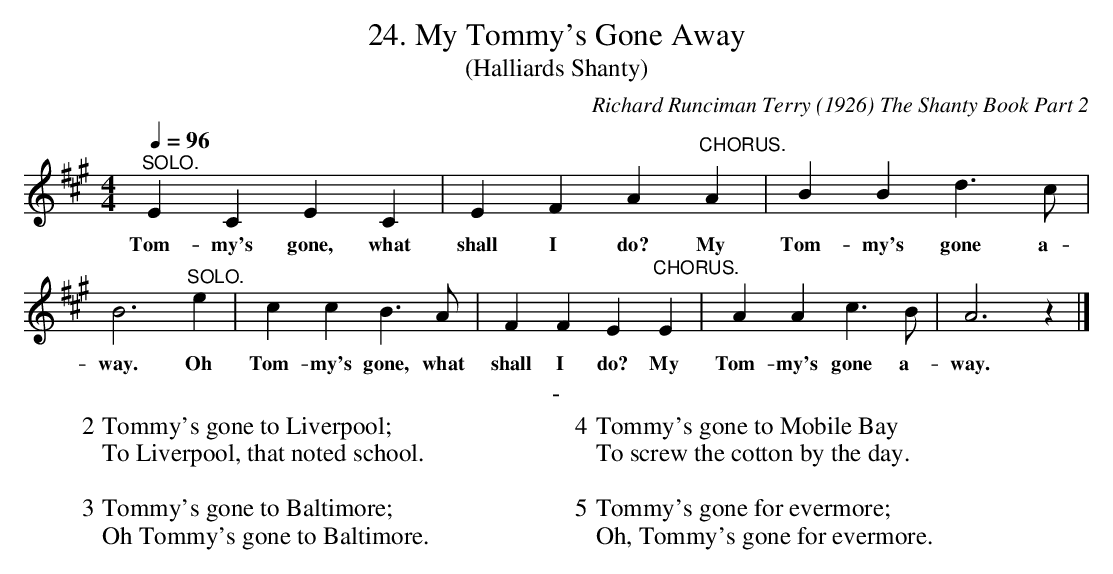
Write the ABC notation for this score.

X:1
T:24. My Tommy's Gone Away
T:(Halliards Shanty)
C:Richard Runciman Terry (1926) The Shanty Book Part 2
L:1/4
Q:1/4=96
M:4/4
K:A
"^SOLO." E C E C | E F A "^CHORUS." A |
w: Tom-my's gone, what | shall I do? My |
B B d3/2 c/ | B3 "^SOLO." e | c c B3/2 A/ |
w: Tom-my's gone a- | way. Oh | Tom-my's gone, what |
F F E "^CHORUS." E | A A c3/2 B/ | A3 z |]
w: shall I do? My | Tom-my's gone a- | way.
T: -
W: 2 Tommy's gone to Liverpool;
W: To Liverpool, that noted school.
W:
W: 3 Tommy's gone to Baltimore;
W: Oh Tommy's gone to Baltimore.
W:
W: 4 Tommy's gone to Mobile Bay
W: To screw the cotton by the day.
W:
W: 5 Tommy's gone for evermore;
W: Oh, Tommy's gone for evermore.
